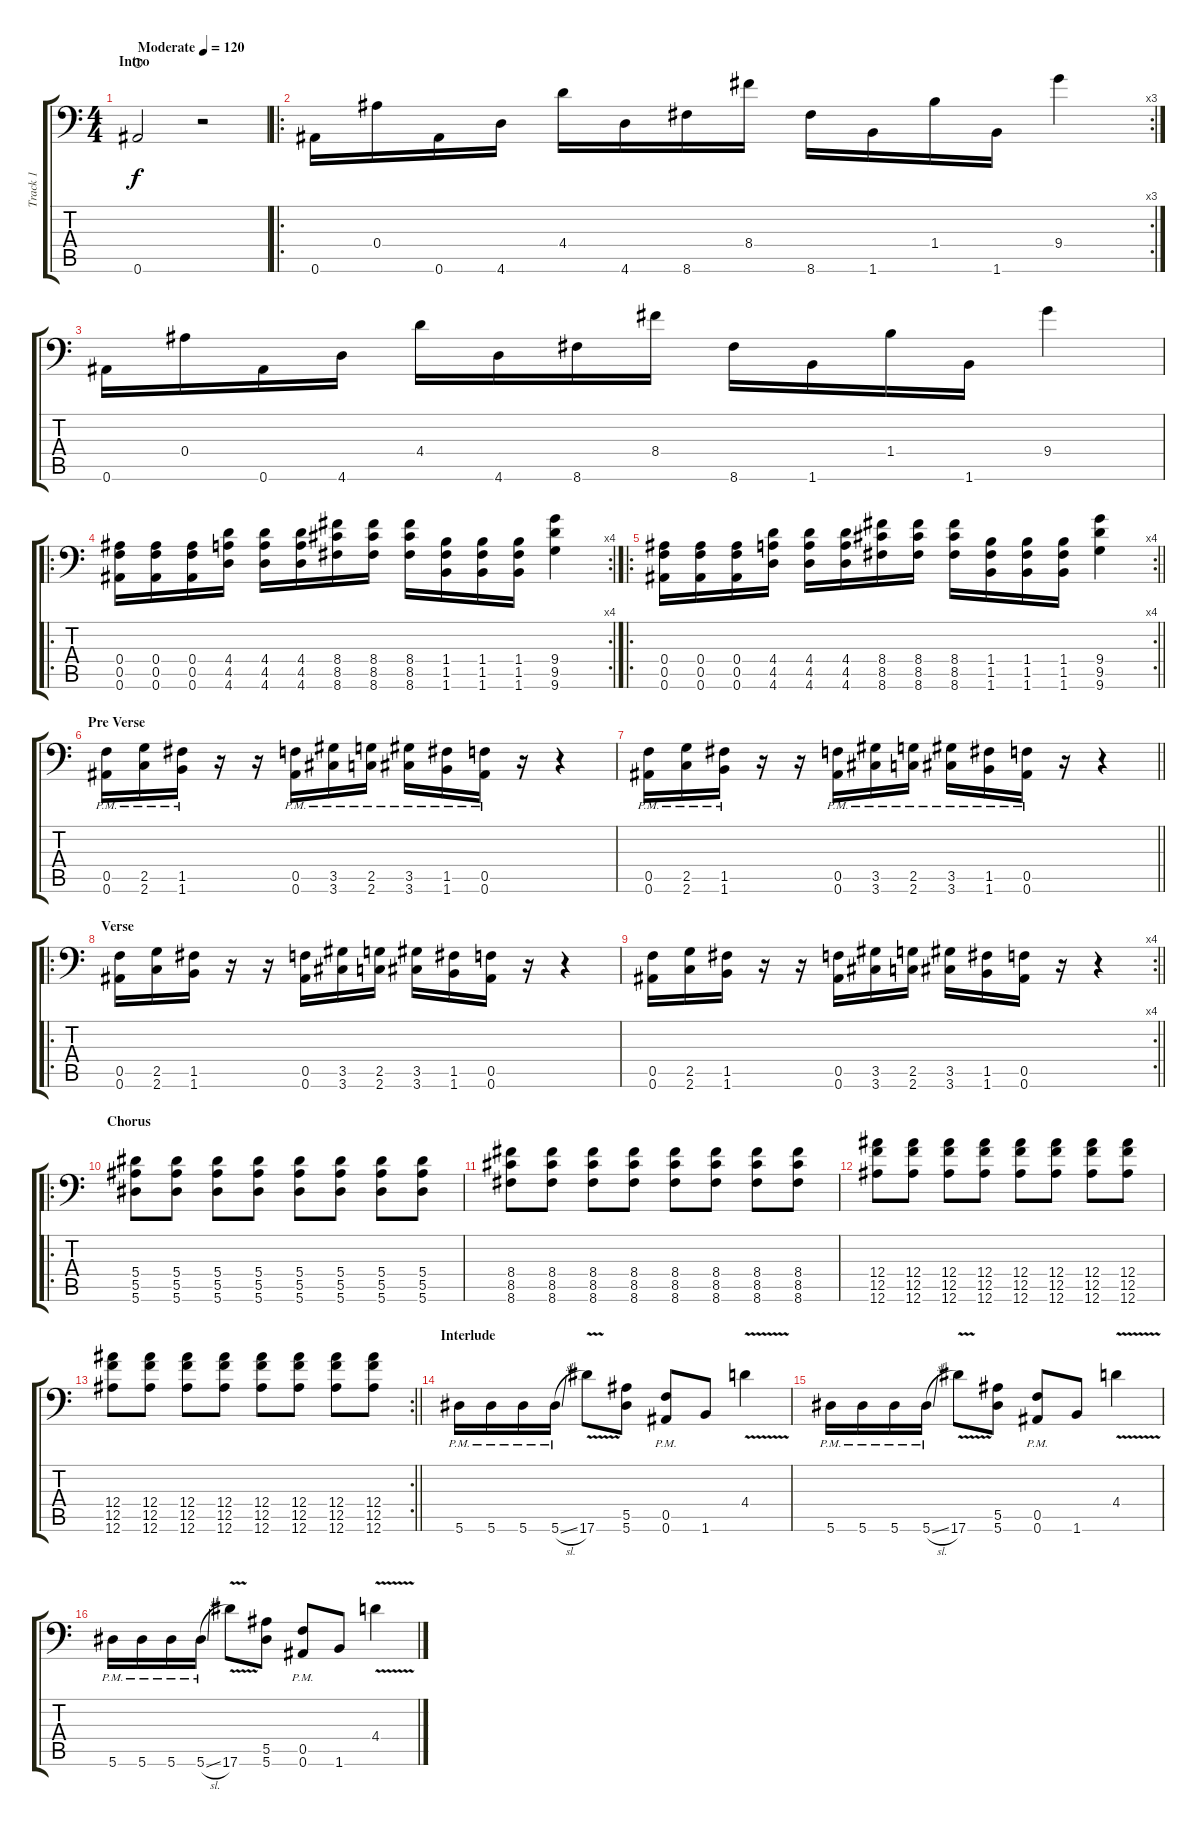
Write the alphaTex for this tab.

\track ("Track 1" "Track 1") {instrument distortionguitar}
\staff {score tabs}
\tuning (C4 G3 Eb3 Bb2 F2 Bb1) {hide}
\ts (4 4)
\section ("" "Intro")
\tempo (120 "Moderate")
\clef f4
\ks c
0.6.2{dy f instrument distortionguitar waho} r.2 |
\ro
\rc 3
0.6.16 0.4.16 0.6.16 4.6.16 4.4.16 4.6.16 8.6.16 8.4.16 8.6.16 1.6.16 1.4.16 1.6.16 9.4.4 |
0.6.16 0.4.16 0.6.16 4.6.16 4.4.16 4.6.16 8.6.16 8.4.16 8.6.16 1.6.16 1.4.16 1.6.16 9.4.4 |
\ro
\rc 4
(0.4 0.5 0.6).16 (0.4 0.5 0.6).16 (0.4 0.5 0.6).16 (4.4 4.5 4.6).16 (4.4 4.5 4.6).16 (4.4 4.5 4.6).16 (8.4 8.5 8.6).16 (8.4 8.5 8.6).16 (8.4 8.5 8.6).16 (1.4 1.5 1.6).16 (1.4 1.5 1.6).16 (1.4 1.5 1.6).16 (9.4 9.5 9.6).4 |
\ro
\rc 4
\barLineRight lightlight
(0.4 0.5 0.6).16 (0.4 0.5 0.6).16 (0.4 0.5 0.6).16 (4.4 4.5 4.6).16 (4.4 4.5 4.6).16 (4.4 4.5 4.6).16 (8.4 8.5 8.6).16 (8.4 8.5 8.6).16 (8.4 8.5 8.6).16 (1.4 1.5 1.6).16 (1.4 1.5 1.6).16 (1.4 1.5 1.6).16 (9.4 9.5 9.6).4 |
\section ("" "Pre Verse")
(0.5{pm} 0.6{pm}).16 (2.5{pm} 2.6{pm}).16 (1.5{pm} 1.6{pm}).16 r.16 r.16 (0.5{pm} 0.6{pm}).16 (3.5{pm} 3.6{pm}).16 (2.5{pm} 2.6{pm}).16 (3.5{pm} 3.6{pm}).16 (1.5{pm} 1.6{pm}).16 (0.5{pm} 0.6{pm}).16 r.16 r.4 |
\barLineRight lightlight
(0.5{pm} 0.6{pm}).16 (2.5{pm} 2.6{pm}).16 (1.5{pm} 1.6{pm}).16 r.16 r.16 (0.5{pm} 0.6{pm}).16 (3.5{pm} 3.6{pm}).16 (2.5{pm} 2.6{pm}).16 (3.5{pm} 3.6{pm}).16 (1.5{pm} 1.6{pm}).16 (0.5{pm} 0.6{pm}).16 r.16 r.4 |
\ro
\section ("" "Verse")
(0.5 0.6).16 (2.5 2.6).16 (1.5 1.6).16 r.16 r.16 (0.5 0.6).16 (3.5 3.6).16 (2.5 2.6).16 (3.5 3.6).16 (1.5 1.6).16 (0.5 0.6).16 r.16 r.4 |
\rc 4
\barLineRight lightlight
(0.5 0.6).16 (2.5 2.6).16 (1.5 1.6).16 r.16 r.16 (0.5 0.6).16 (3.5 3.6).16 (2.5 2.6).16 (3.5 3.6).16 (1.5 1.6).16 (0.5 0.6).16 r.16 r.4 |
\ro
\section ("" "Chorus")
(5.4 5.5 5.6).8 (5.4 5.5 5.6).8 (5.4 5.5 5.6).8 (5.4 5.5 5.6).8 (5.4 5.5 5.6).8 (5.4 5.5 5.6).8 (5.4 5.5 5.6).8 (5.4 5.5 5.6).8 |
(8.4 8.5 8.6).8 (8.4 8.5 8.6).8 (8.4 8.5 8.6).8 (8.4 8.5 8.6).8 (8.4 8.5 8.6).8 (8.4 8.5 8.6).8 (8.4 8.5 8.6).8 (8.4 8.5 8.6).8 |
(12.4 12.5 12.6).8 (12.4 12.5 12.6).8 (12.4 12.5 12.6).8 (12.4 12.5 12.6).8 (12.4 12.5 12.6).8 (12.4 12.5 12.6).8 (12.4 12.5 12.6).8 (12.4 12.5 12.6).8 |
\rc 2
\barLineRight lightlight
(12.4 12.5 12.6).8 (12.4 12.5 12.6).8 (12.4 12.5 12.6).8 (12.4 12.5 12.6).8 (12.4 12.5 12.6).8 (12.4 12.5 12.6).8 (12.4 12.5 12.6).8 (12.4 12.5 12.6).8 |
\section ("" "Interlude")
5.6{pm}.16 5.6{pm}.16 5.6{pm}.16 5.6{sl pm}.16 17.6{v}.8 (5.5 5.6).8 (0.5{pm} 0.6{pm}).8 1.6.8 4.4{v}.4 |
5.6{pm}.16 5.6{pm}.16 5.6{pm}.16 5.6{sl pm}.16 17.6{v}.8 (5.5 5.6).8 (0.5{pm} 0.6{pm}).8 1.6.8 4.4{v}.4 |
5.6{pm}.16 5.6{pm}.16 5.6{pm}.16 5.6{sl pm}.16 17.6{v}.8 (5.5 5.6).8 (0.5{pm} 0.6{pm}).8 1.6.8 4.4{v}.4
